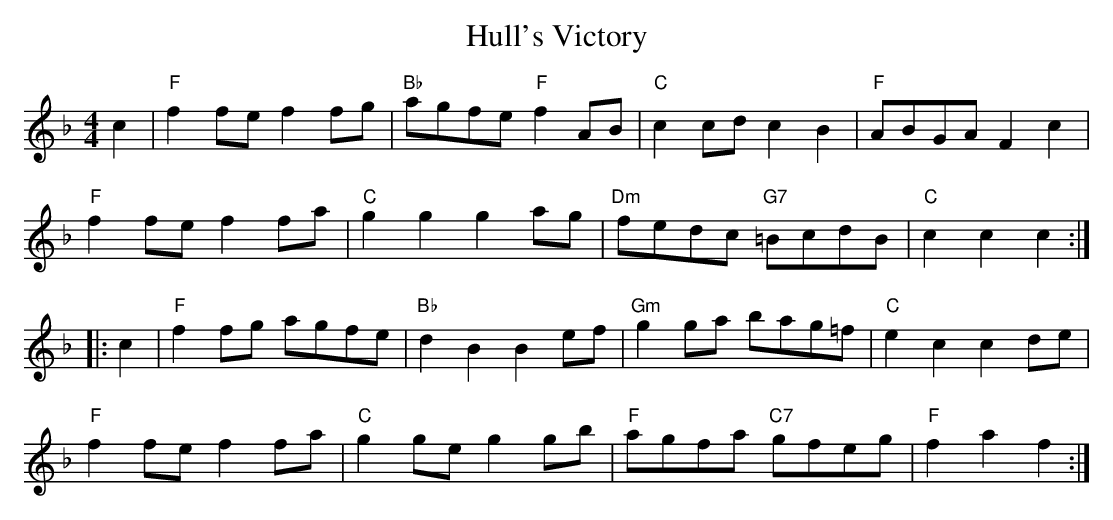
X:1
T:Hull's Victory
M:4/4
L:1/4
K:F
c|"F"ff/2e/2 ff/2g/2|"Bb"a/2g/2f/2e/2 "F"fA/2B/2|"C"cc/2d/2 cB|\
"F"A/2B/2G/2A/2 Fc|
"F"ff/2e/2 ff/2a/2|"C"gg ga/2g/2|"Dm"f/2e/2d/2c/2 "G7"=B/2c/2d/2B/2|"C"cc c:|
|:c|"F"ff/2g/2 a/2g/2f/2e/2|"Bb"dB Be/2f/2|"Gm"gg/2a/2 b/2a/2g/2=f/2|\
"C"ec cd/2e/2|
"F"ff/2e/2 ff/2a/2|"C"gg/2e/2 gg/2b/2|"F"a/2g/2f/2a/2 "C7"g/2f/2e/2g/2|"F"fa f\
:|
